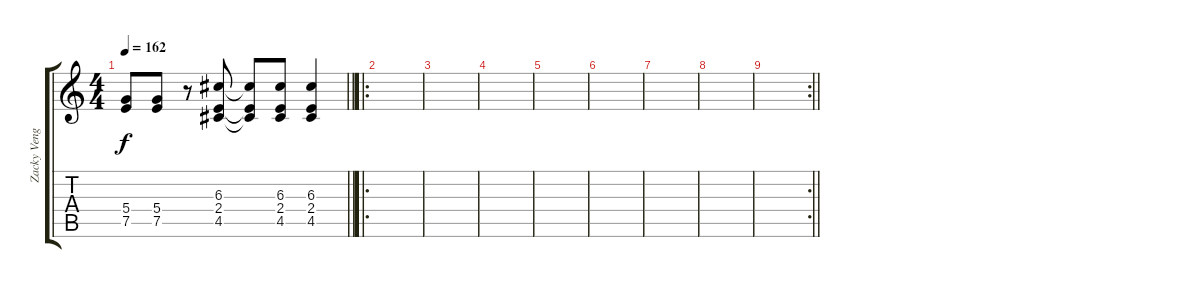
\track ("Zacky Vengeance" "Zacky Veng") {instrument distortionguitar}
\staff {score tabs}
\tuning (E4 B3 G3 D3 A2 D2) {hide}
\ts (4 4)
\tempo 162
\clef g2
\barLineRight lightlight
\ks c
(5.4{t} 7.5{t}).8{dy f} (5.4 7.5).8 r.8 (6.3 2.4 4.5).8 (6.3{t} 2.4{t} 4.5{t}).8 (6.3 2.4 4.5).8 (6.3 2.4 4.5).4 |
\ro
|
|
|
|
|
|
|
\rc 2
\barLineRight lightlight
